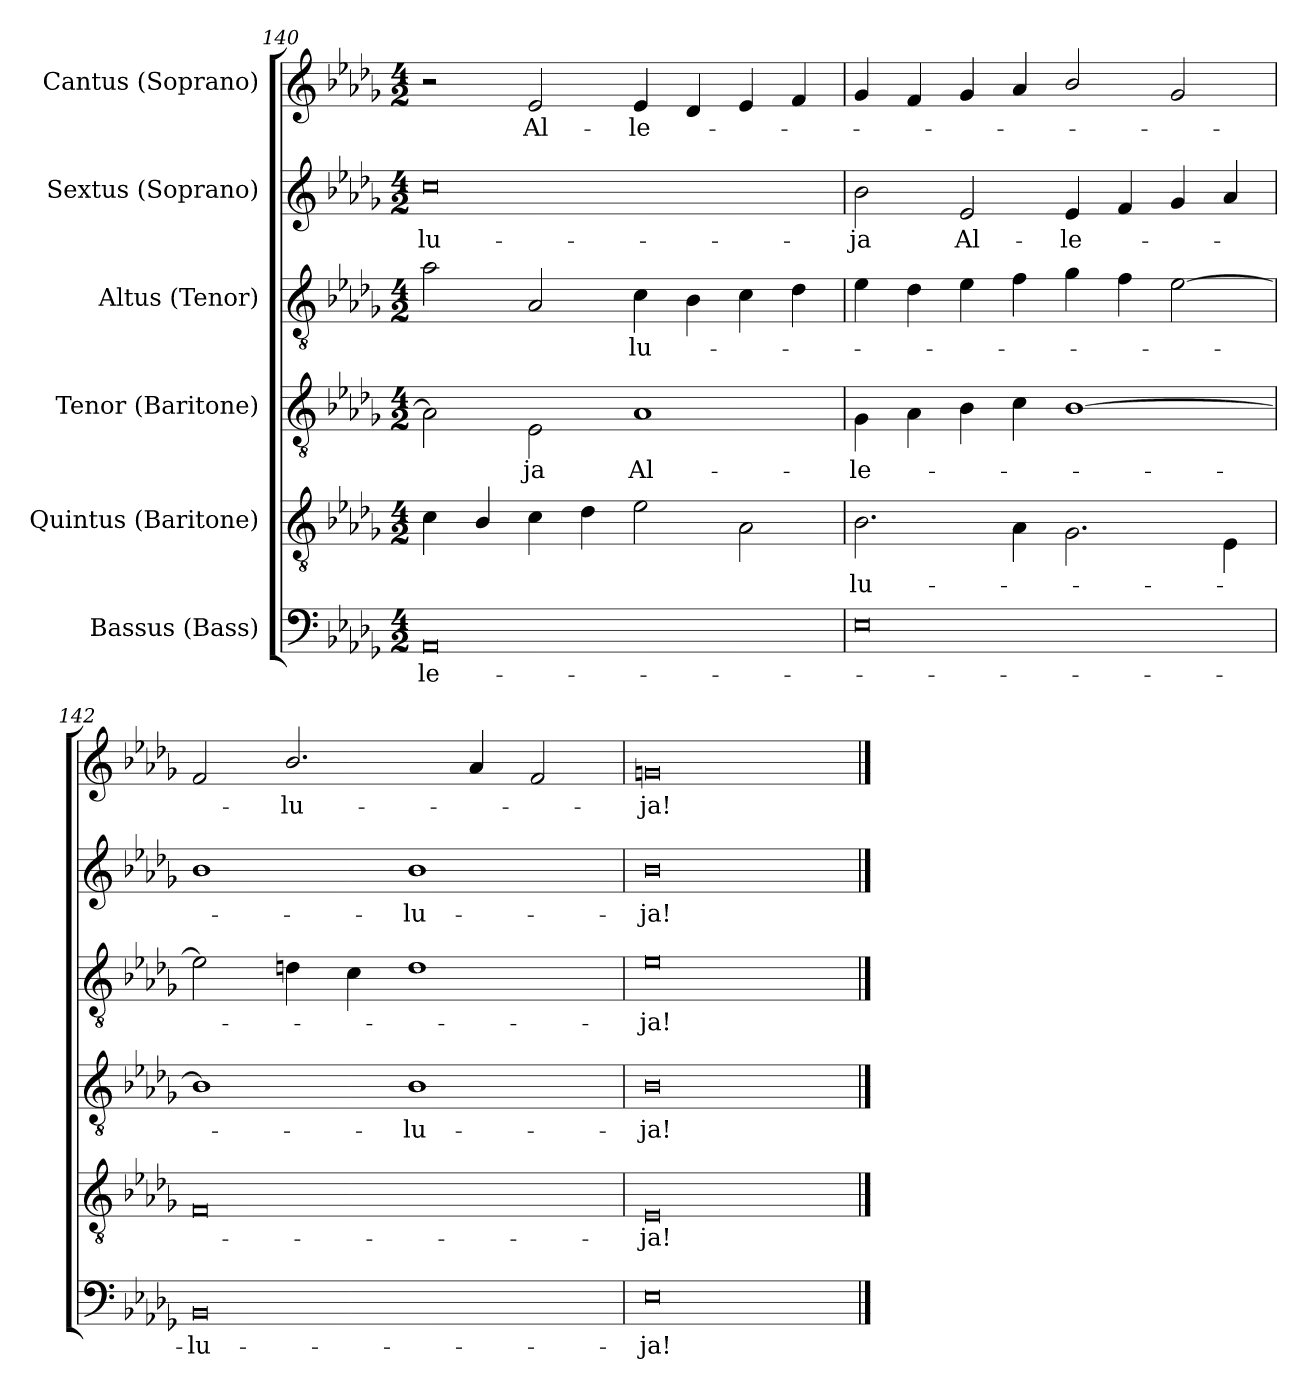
**kern	**text	**kern	**text	**kern	**text	**kern	**text	**kern	**text	**kern	**text
*part6	*part6	*part5	*part5	*part4	*part4	*part3	*part3	*part2	*part2	*part1	*part1
*staff6	*staff6	*staff5	*staff5	*staff4	*staff4	*staff3	*staff3	*staff2	*staff2	*staff1	*staff1
*I"Bassus (Bass)	*	*I"Quintus (Baritone)	*	*I"Tenor (Baritone)	*	*I"Altus (Tenor)	*	*I"Sextus (Soprano)	*	*I"Cantus (Soprano)	*
*clefF4	*	*clefGv2	*	*clefGv2	*	*clefGv2	*	*clefG2	*	*clefG2	*
*	*	*ITrd7c12	*	*ITrd7c12	*	*ITrd7c12	*	*	*	*	*
*k[b-e-a-d-g-]	*	*k[b-e-a-d-g-]	*	*k[b-e-a-d-g-]	*	*k[b-e-a-d-g-]	*	*k[b-e-a-d-g-]	*	*k[b-e-a-d-g-]	*
*D-:	*	*D-:	*	*D-:	*	*D-:	*	*D-:	*	*D-:	*
*M4/2	*	*M4/2	*	*M4/2	*	*M4/2	*	*M4/2	*	*M4/2	*
=140	=140	=140	=140	=140	=140	=140	=140	=140	=140	=140	=140
!	!LO:LY:b:color=#000000	!	!	!	!	!	!	!	!	!	!
!	!	!	!	!	!	!	!	!	!LO:LY:b:color=#000000	!	!
0AA-i	-le-	4Ci\	.	2AA-i\]	.	2A-i\	.	0cci	-lu-	2r	.
.	.	4BB-i/	.	.	.	.	.	.	.	.	.
!	!	!	!	!	!LO:LY:b:color=#000000	!	!	!	!	!	!
!	!	!	!	!	!	!	!	!	!	!	!LO:LY:b:color=#000000
.	.	4Ci\	.	2EE-i\	-ja	2AA-i/	.	.	.	2e-i/	Al-
.	.	4D-i\	.	.	.	.	.	.	.	.	.
!	!	!	!	!	!LO:LY:b:color=#000000	!	!	!	!	!	!
!	!	!	!	!	!	!	!LO:LY:b:color=#000000	!	!	!	!
!	!	!	!	!	!	!	!	!	!	!	!LO:LY:b:color=#000000
.	.	2E-i\	.	1AA-i	Al-	4Ci\	-lu-	.	.	4e-i/	-le-
.	.	.	.	.	.	4BB-i\	.	.	.	4d-i/	.
.	.	2AA-i\	.	.	.	4Ci\	.	.	.	4e-i/	.
.	.	.	.	.	.	4D-i\	.	.	.	4fi/	.
=141	=141	=141	=141	=141	=141	=141	=141	=141	=141	=141	=141
!	!	!	!LO:LY:b:color=#000000	!	!	!	!	!	!	!	!
!	!	!	!	!	!LO:LY:b:color=#000000	!	!	!	!	!	!
!	!	!	!	!	!	!	!	!	!LO:LY:b:color=#000000	!	!
0E-i	.	2.BB-i\	-lu-	4GG-i\	-le-	4E-i\	.	2b-i\	-ja	4g-i/	.
.	.	.	.	4AA-i\	.	4D-i\	.	.	.	4fi/	.
!	!	!	!	!	!	!	!	!	!LO:LY:b:color=#000000	!	!
.	.	.	.	4BB-i\	.	4E-i\	.	2e-i/	Al-	4g-i/	.
.	.	4AA-i\	.	4Ci\	.	4Fi\	.	.	.	4a-i/	.
!	!	!	!	!	!	!	!	!	!LO:LY:b:color=#000000	!	!
.	.	2.GG-i\	.	[1BB-i	.	4G-i\	.	4e-i/	-le-	2b-i/	.
.	.	.	.	.	.	4Fi\	.	4fi/	.	.	.
.	.	.	.	.	.	[2E-i\	.	4g-i/	.	2g-i/	.
.	.	4EE-i\	.	.	.	.	.	4a-i/	.	.	.
=142	=142	=142	=142	=142	=142	=142	=142	=142	=142	=142	=142
!	!LO:LY:b:color=#000000	!	!	!	!	!	!	!	!	!	!
0BB-i	-lu-	0FFi	.	1BB-i]	.	2E-i\]	.	1b-i	.	2fi/	.
!	!	!	!	!	!	!	!	!	!	!	!LO:LY:b:color=#000000
.	.	.	.	.	.	4Dni\	.	.	.	2.b-i/	-lu-
.	.	.	.	.	.	4Ci\	.	.	.	.	.
!	!	!	!	!	!LO:LY:b:color=#000000	!	!	!	!	!	!
!	!	!	!	!	!	!	!	!	!LO:LY:b:color=#000000	!	!
.	.	.	.	1BB-i	-lu-	1Di	.	1b-i	-lu-	.	.
.	.	.	.	.	.	.	.	.	.	4a-i/	.
.	.	.	.	.	.	.	.	.	.	2fi/	.
=143	=143	=143	=143	=143	=143	=143	=143	=143	=143	=143	=143
!	!LO:LY:b:color=#000000	!	!	!	!	!	!	!	!	!	!
!	!	!	!LO:LY:b:color=#000000	!	!	!	!	!	!	!	!
!	!	!	!	!	!LO:LY:b:color=#000000	!	!	!	!	!	!
!	!	!	!	!	!	!	!LO:LY:b:color=#000000	!	!	!	!
!	!	!	!	!	!	!	!	!	!LO:LY:b:color=#000000	!	!
!	!	!	!	!	!	!	!	!	!	!	!LO:LY:b:color=#000000
0E-i	-ja!	0EE-i	-ja!	0BB-i	-ja!	0E-i	-ja!	0b-i	-ja!	0gni	-ja!
==	==	==	==	==	==	==	==	==	==	==	==
*-	*-	*-	*-	*-	*-	*-	*-	*-	*-	*-	*-
